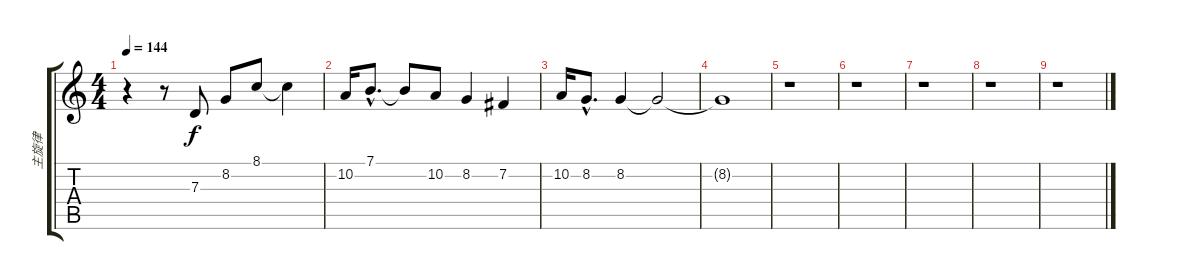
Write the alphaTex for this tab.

\track ("主旋律" "主旋律") {instrument reedorgan}
\staff {score tabs}
\tuning (E4 B3 G3 D3 A2 E2) {hide}
\ts (4 4)
\tempo 144
\clef g2
\ks c
r.4{dy f} r.8 7.3.8 8.2.8 8.1.8 8.1{t}.4 |
10.2.16 7.1{hac}.8{d} 7.1{t}.8 10.2.8 8.2.4 7.2.4 |
10.2.16 8.2{hac}.8{d} 8.2.4 8.2{t}.2 |
8.2{t}.1 |
r.1 |
r.1 |
r.1 |
r.1 |
r.1
